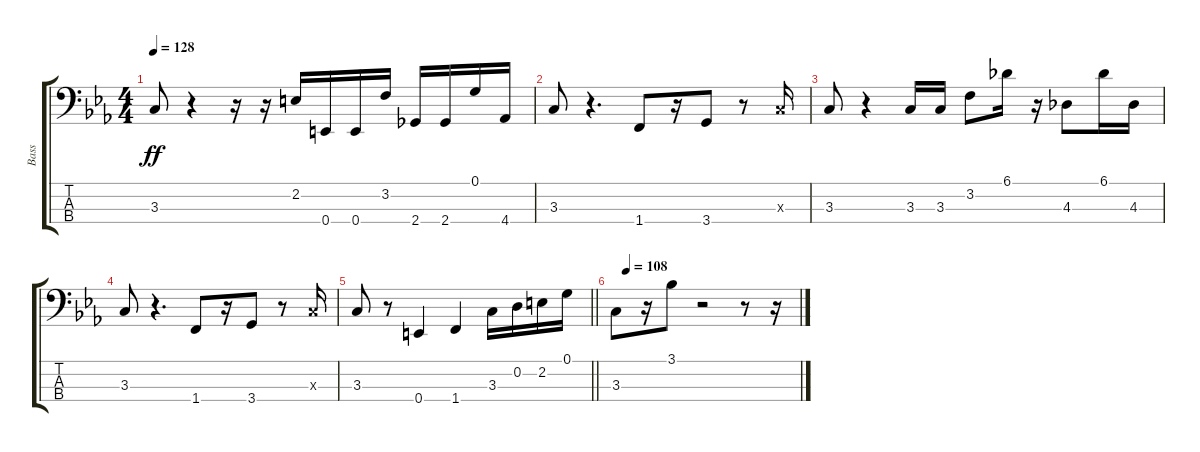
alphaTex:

\track ("Bass" "Bass") {instrument slapbass1}
\staff {score tabs}
\tuning (G2 D2 A1 E1) {hide}
\ts (4 4)
\tempo 128
\clef f4
\ks cminor
3.3.8{dy ff} r.4 r.16 r.16 2.2.16 0.4.16 0.4.16 3.2.16 2.4.16 2.4.16 0.1.16 4.4.16 |
3.3.8 r.4{d} 1.4.8 r.16 3.4.8 r.8 3.3{x}.16 |
3.3.8 r.4 3.3.16 3.3.16 3.2.8 6.1.16 r.16 4.3.8 6.1.16 4.3.16 |
3.3.8 r.4{d} 1.4.8 r.16 3.4.8 r.8 3.3{x}.16 |
\barLineRight lightlight
3.3.8 r.8 0.4.4 1.4.4 3.3.16 0.2.16 2.2.16 0.1.16 |
\tempo (108 0.0625)
3.3.8 r.16 3.1.8 r.2 r.8 r.16
